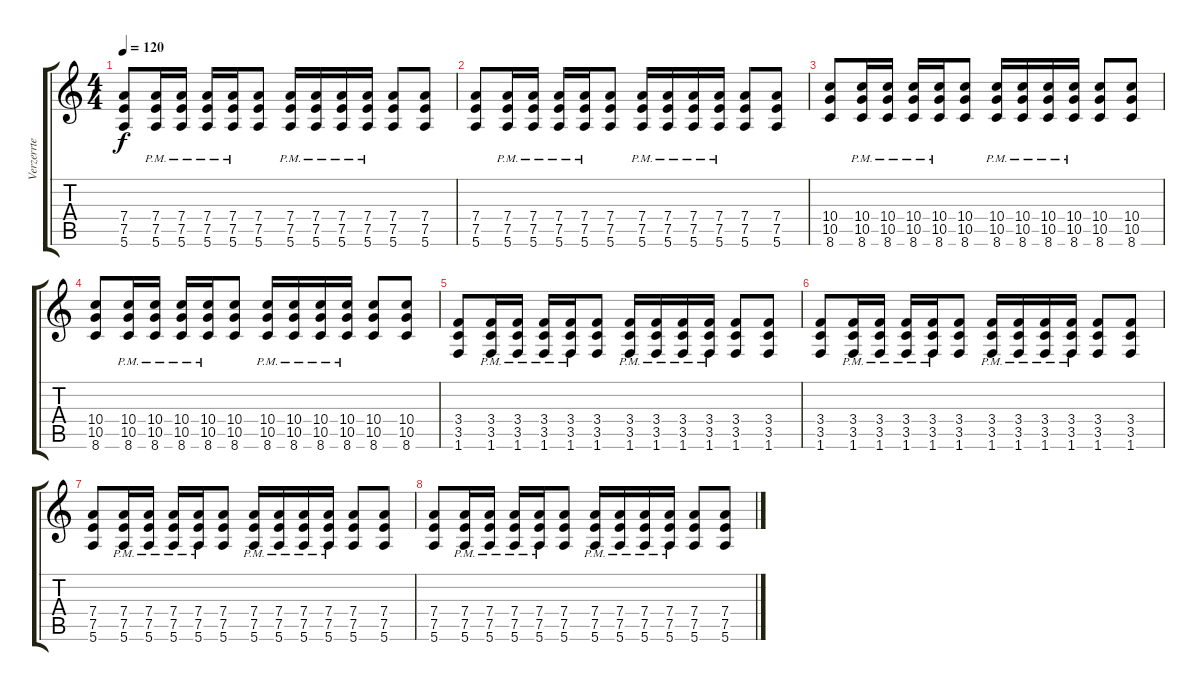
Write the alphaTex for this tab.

\track ("Verzerrte Gitarre" "Verzerrte ") {instrument distortionguitar}
\staff {score tabs}
\tuning (E4 B3 G3 D3 A2 E2) {hide}
\ts (4 4)
\tempo 120
\clef g2
\ks c
(7.4 7.5 5.6).8{dy f} (7.4{pm} 7.5{pm} 5.6{pm}).16 (7.4{pm} 7.5{pm} 5.6{pm}).16 (7.4{pm} 7.5{pm} 5.6{pm}).16 (7.4{pm} 7.5{pm} 5.6{pm}).16 (7.4 7.5 5.6).8 (7.4{pm} 7.5{pm} 5.6{pm}).16 (7.4{pm} 7.5{pm} 5.6{pm}).16 (7.4{pm} 7.5{pm} 5.6{pm}).16 (7.4{pm} 7.5{pm} 5.6{pm}).16 (7.4 7.5 5.6).8 (7.4 7.5 5.6).8 |
(7.4 7.5 5.6).8 (7.4{pm} 7.5{pm} 5.6{pm}).16 (7.4{pm} 7.5{pm} 5.6{pm}).16 (7.4{pm} 7.5{pm} 5.6{pm}).16 (7.4{pm} 7.5{pm} 5.6{pm}).16 (7.4 7.5 5.6).8 (7.4{pm} 7.5{pm} 5.6{pm}).16 (7.4{pm} 7.5{pm} 5.6{pm}).16 (7.4{pm} 7.5{pm} 5.6{pm}).16 (7.4{pm} 7.5{pm} 5.6{pm}).16 (7.4 7.5 5.6).8 (7.4 7.5 5.6).8 |
(10.4 10.5 8.6).8 (10.4{pm} 10.5{pm} 8.6{pm}).16 (10.4{pm} 10.5{pm} 8.6{pm}).16 (10.4{pm} 10.5{pm} 8.6{pm}).16 (10.4{pm} 10.5{pm} 8.6{pm}).16 (10.4 10.5 8.6).8 (10.4{pm} 10.5{pm} 8.6{pm}).16 (10.4{pm} 10.5{pm} 8.6{pm}).16 (10.4{pm} 10.5{pm} 8.6{pm}).16 (10.4{pm} 10.5{pm} 8.6{pm}).16 (10.4 10.5 8.6).8 (10.4 10.5 8.6).8 |
(10.4 10.5 8.6).8 (10.4{pm} 10.5{pm} 8.6{pm}).16 (10.4{pm} 10.5{pm} 8.6{pm}).16 (10.4{pm} 10.5{pm} 8.6{pm}).16 (10.4{pm} 10.5{pm} 8.6{pm}).16 (10.4 10.5 8.6).8 (10.4{pm} 10.5{pm} 8.6{pm}).16 (10.4{pm} 10.5{pm} 8.6{pm}).16 (10.4{pm} 10.5{pm} 8.6{pm}).16 (10.4{pm} 10.5{pm} 8.6{pm}).16 (10.4 10.5 8.6).8 (10.4 10.5 8.6).8 |
(3.4 3.5 1.6).8 (3.4{pm} 3.5{pm} 1.6{pm}).16 (3.4{pm} 3.5{pm} 1.6{pm}).16 (3.4{pm} 3.5{pm} 1.6{pm}).16 (3.4{pm} 3.5{pm} 1.6{pm}).16 (3.4 3.5 1.6).8 (3.4{pm} 3.5{pm} 1.6{pm}).16 (3.4{pm} 3.5{pm} 1.6{pm}).16 (3.4{pm} 3.5{pm} 1.6{pm}).16 (3.4{pm} 3.5{pm} 1.6{pm}).16 (3.4 3.5 1.6).8 (3.4 3.5 1.6).8 |
(3.4 3.5 1.6).8 (3.4{pm} 3.5{pm} 1.6{pm}).16 (3.4{pm} 3.5{pm} 1.6{pm}).16 (3.4{pm} 3.5{pm} 1.6{pm}).16 (3.4{pm} 3.5{pm} 1.6{pm}).16 (3.4 3.5 1.6).8 (3.4{pm} 3.5{pm} 1.6{pm}).16 (3.4{pm} 3.5{pm} 1.6{pm}).16 (3.4{pm} 3.5{pm} 1.6{pm}).16 (3.4{pm} 3.5{pm} 1.6{pm}).16 (3.4 3.5 1.6).8 (3.4 3.5 1.6).8 |
(7.4 7.5 5.6).8 (7.4{pm} 7.5{pm} 5.6{pm}).16 (7.4{pm} 7.5{pm} 5.6{pm}).16 (7.4{pm} 7.5{pm} 5.6{pm}).16 (7.4{pm} 7.5{pm} 5.6{pm}).16 (7.4 7.5 5.6).8 (7.4{pm} 7.5{pm} 5.6{pm}).16 (7.4{pm} 7.5{pm} 5.6{pm}).16 (7.4{pm} 7.5{pm} 5.6{pm}).16 (7.4{pm} 7.5{pm} 5.6{pm}).16 (7.4 7.5 5.6).8 (7.4 7.5 5.6).8 |
(7.4 7.5 5.6).8 (7.4{pm} 7.5{pm} 5.6{pm}).16 (7.4{pm} 7.5{pm} 5.6{pm}).16 (7.4{pm} 7.5{pm} 5.6{pm}).16 (7.4{pm} 7.5{pm} 5.6{pm}).16 (7.4 7.5 5.6).8 (7.4{pm} 7.5{pm} 5.6{pm}).16 (7.4{pm} 7.5{pm} 5.6{pm}).16 (7.4{pm} 7.5{pm} 5.6{pm}).16 (7.4{pm} 7.5{pm} 5.6{pm}).16 (7.4 7.5 5.6).8 (7.4 7.5 5.6).8
